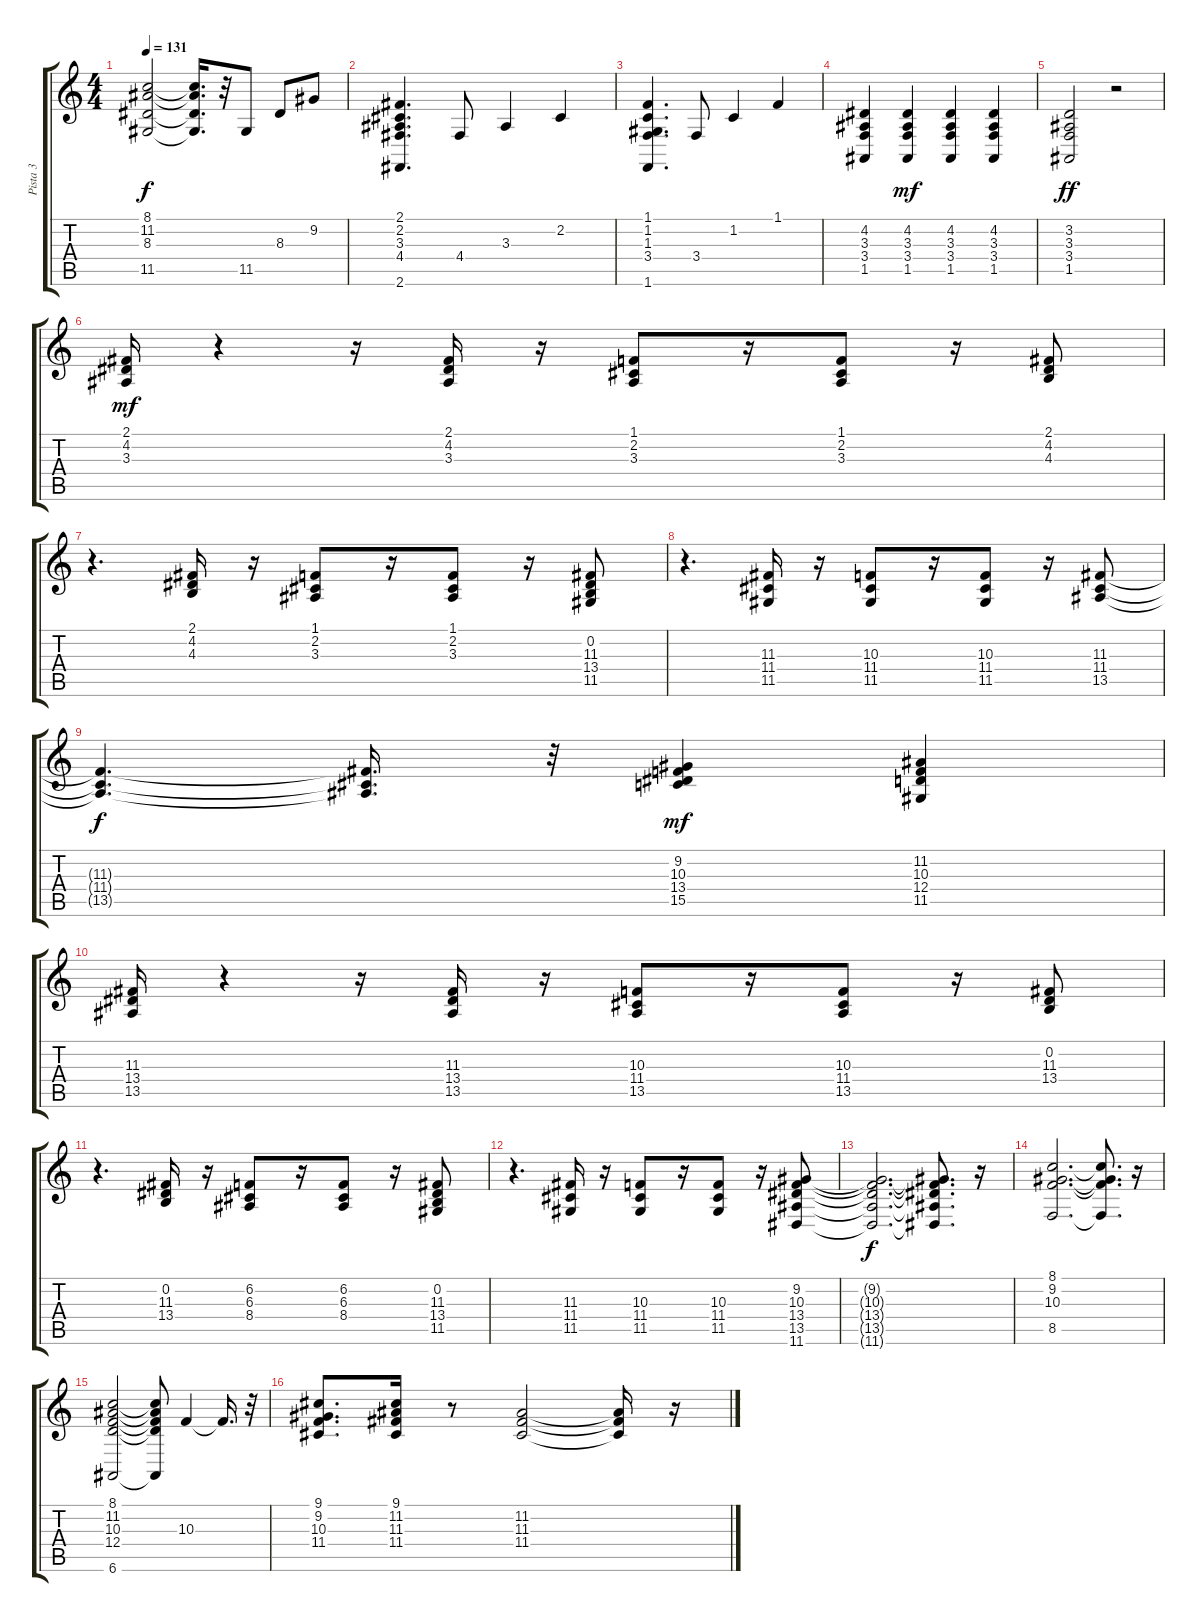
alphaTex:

\track ("Pista 3" "Pista 3") {instrument brightacousticpiano}
\staff {score tabs}
\tuning (E4 B3 G3 D3 A2 E2) {hide}
\ts (4 4)
\tempo 131
\clef g2
\ks c
(8.1{t} 11.2{t} 8.3{t} 11.5{t}).2{dy f} (8.1{t} 11.2{t} 8.3{t} 11.5{t}).16{d} r.32 11.5.8 8.3.8 9.2.8 |
(2.1 2.2 3.3 4.4 2.6).4{d} 4.4.8 3.3.4 2.2.4 |
(1.1 1.2 1.3 3.4 1.6).4{d} 3.4.8 1.2.4 1.1.4 |
(4.2 3.3 3.4 1.5).4 (4.2 3.3 3.4 1.5).4{dy mf} (4.2 3.3 3.4 1.5).4 (4.2 3.3 3.4 1.5).4 |
(3.2 3.3 3.4 1.5).2{dy ff} r.2 |
(2.1 4.2 3.3).16{dy mf} r.4 r.16 (2.1 4.2 3.3).16 r.16 (1.1 2.2 3.3).8 r.16 (1.1 2.2 3.3).8 r.16 (2.1 4.2 4.3).8 |
r.4{d} (2.1 4.2 4.3).16 r.16 (1.1 2.2 3.3).8 r.16 (1.1 2.2 3.3).8 r.16 (0.2 11.3 13.4 11.5).8 |
r.4{d} (11.3 11.4 11.5).16 r.16 (10.3 11.4 11.5).8 r.16 (10.3 11.4 11.5).8 r.16 (11.3 11.4 13.5).8 |
(11.3{t} 11.4{t} 13.5{t}).4{d dy f} (11.3{t} 11.4{t} 13.5{t}).16{d} r.32 (9.2 10.3 13.4 15.5).4{dy mf} (11.2 10.3 12.4 11.5).4 |
(11.3 13.4 13.5).16 r.4 r.16 (11.3 13.4 13.5).16 r.16 (10.3 11.4 13.5).8 r.16 (10.3 11.4 13.5).8 r.16 (0.2 11.3 13.4).8 |
r.4{d} (0.2 11.3 13.4).16 r.16 (6.2 6.3 8.4).8 r.16 (6.2 6.3 8.4).8 r.16 (0.2 11.3 13.4 11.5).8 |
r.4{d} (11.3 11.4 11.5).16 r.16 (10.3 11.4 11.5).8 r.16 (10.3 11.4 11.5).8 r.16 (9.2 10.3 13.4 13.5 11.6).8 |
(9.2{t} 10.3{t} 13.4{t} 13.5{t} 11.6{t}).2{d dy f} (9.2{t} 10.3{t} 13.4{t} 13.5{t} 11.6{t}).8{d} r.16 |
(8.1 9.2 10.3 8.5).2{d} (8.1{t} 9.2{t} 10.3{t} 8.5{t}).8{d} r.16 |
(8.1 11.2 10.3 12.4 6.6).2 (8.1{t} 11.2{t} 10.3{t} 12.4{t} 6.6{t}).8 10.3.4 10.3{t}.16{d} r.32 |
(9.1 9.2 10.3 11.4).8{d} (9.1 11.2 11.3 11.4).16 r.8 (11.2 11.3 11.4).2 (11.2{t} 11.3{t} 11.4{t}).16 r.16
